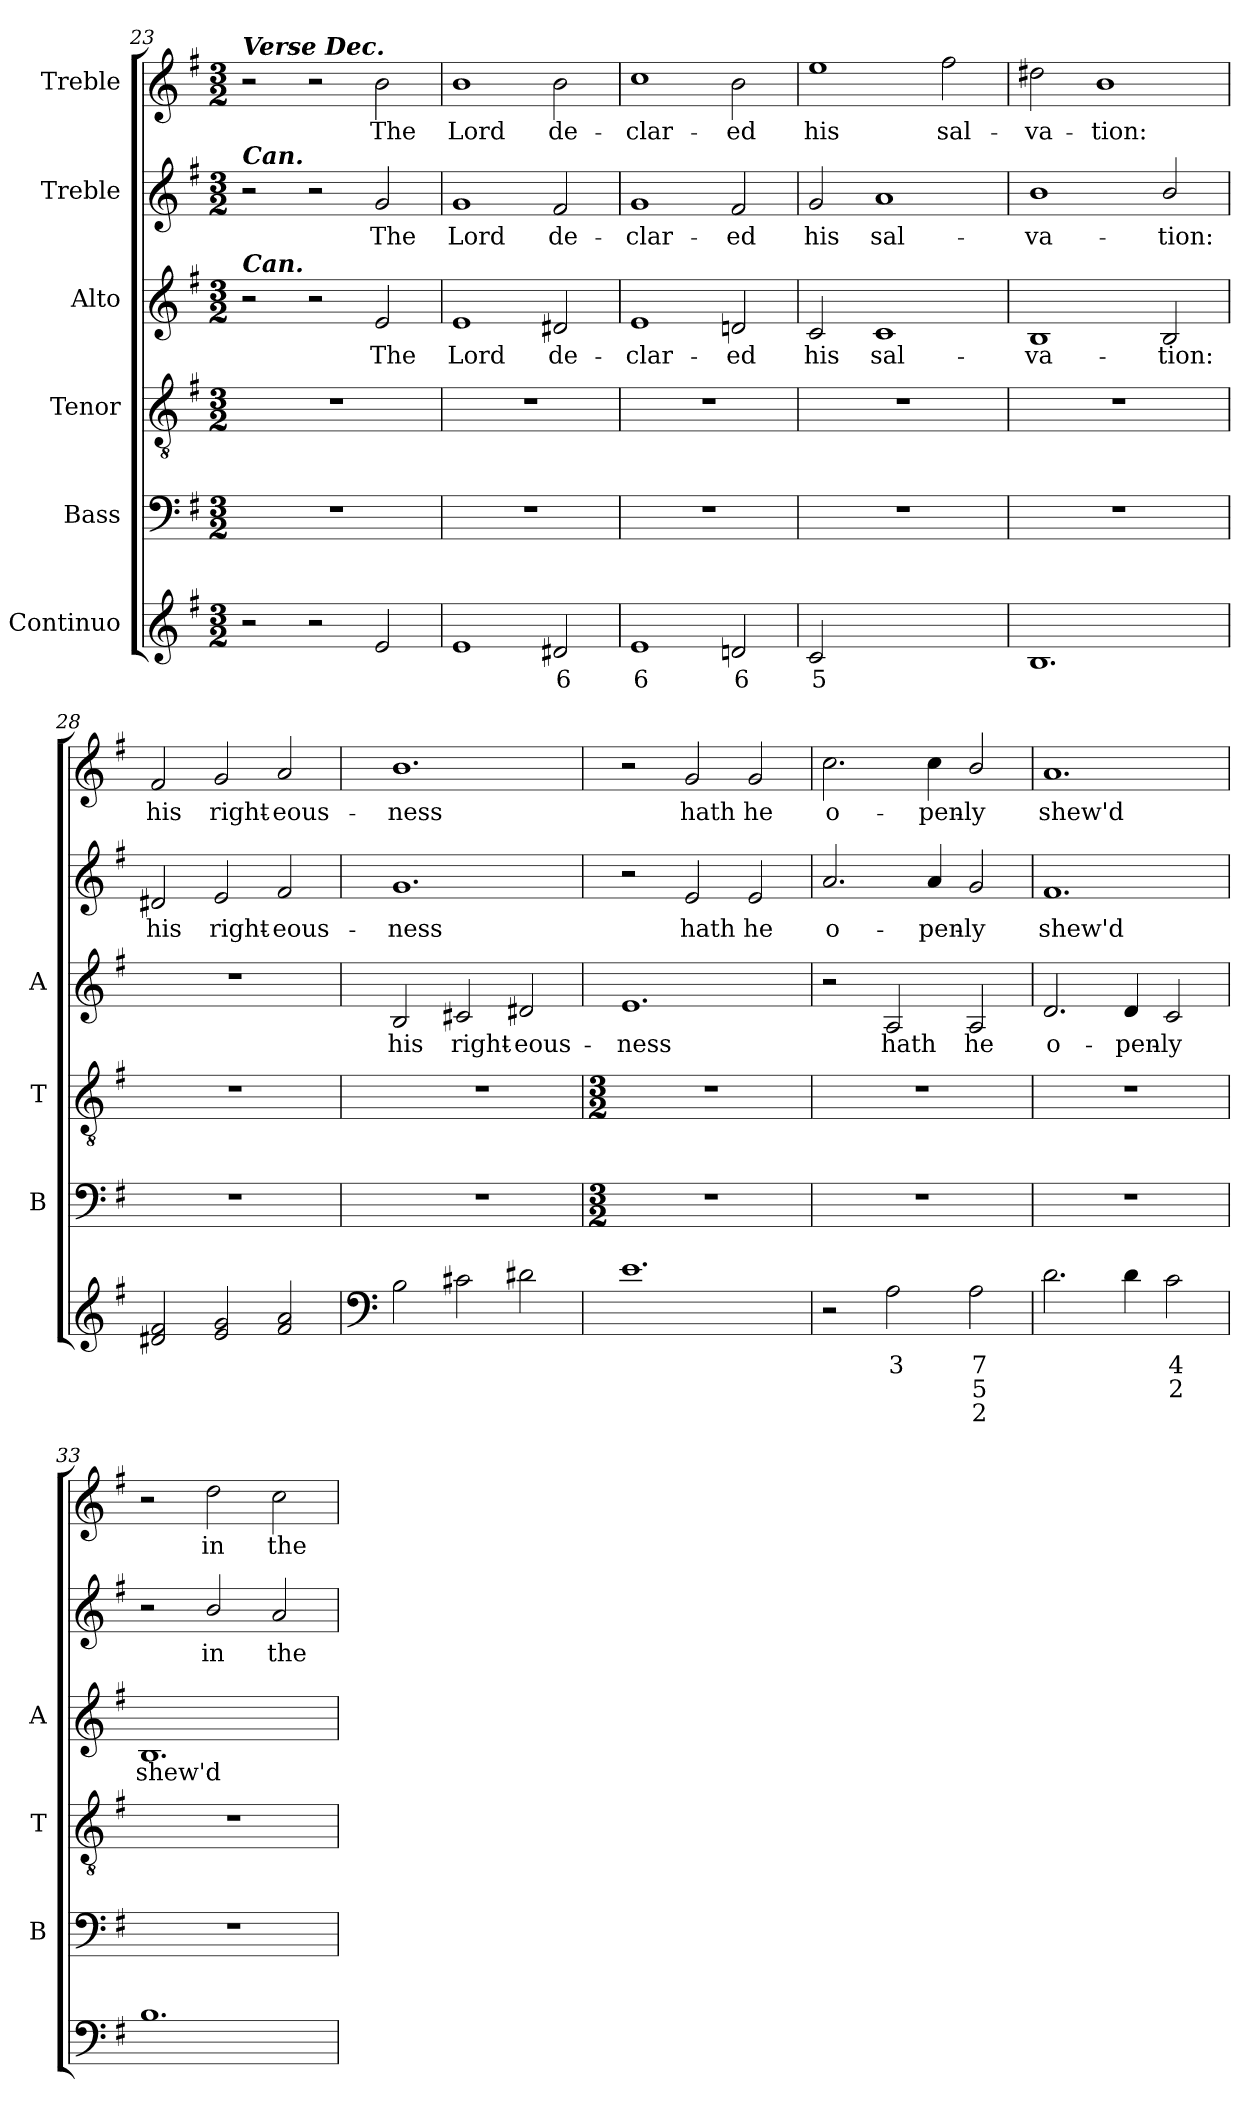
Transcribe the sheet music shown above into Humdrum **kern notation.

**kern	**text	**text	**text	**kern	**kern	**kern	**text	**kern	**text	**kern	**text
*part6	*part6	*part6	*part6	*part5	*part4	*part3	*part3	*part2	*part2	*part1	*part1
*staff6	*staff6	*staff6	*staff6	*staff5	*staff4	*staff3	*staff3	*staff2	*staff2	*staff1	*staff1
*I"Continuo	*	*	*	*I"Bass	*I"Tenor	*I"Alto	*	*I"Treble	*	*I"Treble	*
*	*	*	*	*I'B	*I'T	*I'A	*	*	*	*	*
!!LO:LB:g=z
*clefG2	*	*	*	*clefF4	*clefGv2	*clefG2	*	*clefG2	*	*clefG2	*
*k[f#]	*	*	*	*k[f#]	*k[f#]	*k[f#]	*	*k[f#]	*	*k[f#]	*
*G:	*	*	*	*G:	*G:	*G:	*	*G:	*	*G:	*
*M3/2	*	*	*	*M3/2	*M3/2	*M3/2	*	*M3/2	*	*M3/2	*
=23	=23	=23	=23	=23	=23	=23	=23	=23	=23	=23	=23
!	!	!	!	!	!	!	!	!	!	!LO:TX:a:Bi:t=Verse Dec.	!
!	!	!	!	!	!	!	!	!LO:TX:a:Bi:t=Can.	!	!	!
!	!	!	!	!	!	!LO:TX:a:Bi:t=Can.	!	!	!	!	!
2r	.	.	.	1.r	1.r	2r	.	2r	.	2r	.
2r	.	.	.	.	.	2r	.	2r	.	2r	.
!	!	!	!	!	!	!	!LO:LY:b	!	!LO:LY:b	!	!LO:LY:b
2e	.	.	.	.	.	2e	The	2g	The	2b	The
=24	=24	=24	=24	=24	=24	=24	=24	=24	=24	=24	=24
!	!	!	!	!	!	!	!LO:LY:b	!	!LO:LY:b	!	!LO:LY:b
1e	.	.	.	1.r	1.r	1e	Lord	1g	Lord	1b	Lord
!	!LO:LY:b	!	!	!	!	!	!LO:LY:b	!	!LO:LY:b	!	!LO:LY:b
2d#X	6	.	.	.	.	2d#X	de-	2f#	de-	2b	de-
=25	=25	=25	=25	=25	=25	=25	=25	=25	=25	=25	=25
!	!LO:LY:b	!	!	!	!	!	!LO:LY:b	!	!LO:LY:b	!	!LO:LY:b
1e	6	.	.	1.r	1.r	1e	-clar-	1g	-clar-	1cc	-clar-
!	!LO:LY:b	!	!	!	!	!	!LO:LY:b	!	!LO:LY:b	!	!LO:LY:b
2dn	6	.	.	.	.	2dn	-ed	2f#	-ed	2b	-ed
=26	=26	=26	=26	=26	=26	=26	=26	=26	=26	=26	=26
!	!LO:LY:b	!	!	!	!	!	!LO:LY:b	!	!LO:LY:b	!	!LO:LY:b
2c	5	.	.	1.r	1.r	2c	his	2g	his	1ee	his
!	!LO:LY:b	!LO:LY:b	!	!	!	!	!LO:LY:b	!	!LO:LY:b	!	!
[2cyy	6	3	.	.	.	1c	sal-	1a	sal-	.	.
!	!	!LO:LY:b	!	!	!	!	!	!	!	!	!LO:LY:b
2cyy]	.	4	.	.	.	.	.	.	.	2ff#	sal-
=27	=27	=27	=27	=27	=27	=27	=27	=27	=27	=27	=27
!	!	!	!	!	!	!	!LO:LY:b	!	!LO:LY:b	!	!LO:LY:b
1.B	.	.	.	1.r	1.r	1B	-va-	1b	-va-	2dd#X	-va-
!	!	!	!	!	!	!	!	!	!	!	!LO:LY:b
.	.	.	.	.	.	.	.	.	.	1b	-tion:
!	!	!	!	!	!	!	!LO:LY:b	!	!LO:LY:b	!	!
.	.	.	.	.	.	2B	-tion:	2b/	-tion:	.	.
=28	=28	=28	=28	=28	=28	=28	=28	=28	=28	=28	=28
!	!	!	!	!	!	!LO:N:vis=1	!	!	!LO:LY:b	!	!LO:LY:b
2d#X 2f#	.	.	.	1.r	1.r	1.r	.	2d#X	his	2f#	his
!	!	!	!	!	!	!	!	!	!LO:LY:b	!	!LO:LY:b
2e 2g	.	.	.	.	.	.	.	2e	right-	2g	right-
!	!	!	!	!	!	!	!	!	!LO:LY:b	!	!LO:LY:b
2f# 2a	.	.	.	.	.	.	.	2f#	-eous-	2a	-eous-
=29	=29	=29	=29	=29	=29	=29	=29	=29	=29	=29	=29
*clefF4	*	*	*	*	*	*	*	*	*	*	*
!	!	!	!	!	!	!	!LO:LY:b	!	!LO:LY:b	!	!LO:LY:b
2B	.	.	.	1.r	1.r	2B	his	1.g	-ness	1.b	-ness
!	!	!	!	!	!	!	!LO:LY:b	!	!	!	!
2c#X	.	.	.	.	.	2c#X	right-	.	.	.	.
!	!	!	!	!	!	!	!LO:LY:b	!	!	!	!
2d#X	.	.	.	.	.	2d#X	-eous-	.	.	.	.
!!LO:LB:g=z
=30	=30	=30	=30	=30	=30	=30	=30	=30	=30	=30	=30
*	*	*	*	*M3/2	*M3/2	*	*	*	*	*	*
!	!	!	!	!	!	!	!LO:LY:b	!	!	!	!
1.e	.	.	.	1.r	1.r	1.e	-ness	2r	.	2r	.
!	!	!	!	!	!	!	!	!	!LO:LY:b	!	!LO:LY:b
.	.	.	.	.	.	.	.	2e	hath	2g	hath
!	!	!	!	!	!	!	!	!	!LO:LY:b	!	!LO:LY:b
.	.	.	.	.	.	.	.	2e	he	2g	he
=31	=31	=31	=31	=31	=31	=31	=31	=31	=31	=31	=31
!	!	!	!	!	!	!	!	!	!LO:LY:b	!	!LO:LY:b
2r	.	.	.	1.r	1.r	2r	.	2.a	o-	2.cc	o-
!	!LO:LY:b	!	!	!	!	!	!LO:LY:b	!	!	!	!
2A	3	.	.	.	.	2A	hath	.	.	.	.
!	!	!	!	!	!	!	!	!	!LO:LY:b	!	!LO:LY:b
.	.	.	.	.	.	.	.	4a	-pen-	4cc	-pen-
!	!LO:LY:b	!LO:LY:b	!LO:LY:b	!	!	!	!LO:LY:b	!	!LO:LY:b	!	!LO:LY:b
2A	7	5	2	.	.	2A	he	2g	-ly	2b/	-ly
=32	=32	=32	=32	=32	=32	=32	=32	=32	=32	=32	=32
!	!	!	!	!	!	!	!LO:LY:b	!	!LO:LY:b	!	!LO:LY:b
2.d	.	.	.	1.r	1.r	2.d	o-	1.f#	shew'd	1.a	shew'd
!	!	!	!	!	!	!	!LO:LY:b	!	!	!	!
4d	.	.	.	.	.	4d	-pen-	.	.	.	.
!	!LO:LY:b	!LO:LY:b	!	!	!	!	!LO:LY:b	!	!	!	!
2c	4	2	.	.	.	2c	-ly	.	.	.	.
=33	=33	=33	=33	=33	=33	=33	=33	=33	=33	=33	=33
!	!	!	!	!	!	!	!LO:LY:b	!	!	!	!
1.B	.	.	.	1.r	1.r	1.B	shew'd	2r	.	2r	.
!	!	!	!	!	!	!	!	!	!LO:LY:b	!	!LO:LY:b
.	.	.	.	.	.	.	.	2b/	in	2dd	in
!	!	!	!	!	!	!	!	!	!LO:LY:b	!	!LO:LY:b
.	.	.	.	.	.	.	.	2a	the	2cc	the
=	=	=	=	=	=	=	=	=	=	=	=
*-	*-	*-	*-	*-	*-	*-	*-	*-	*-	*-	*-
